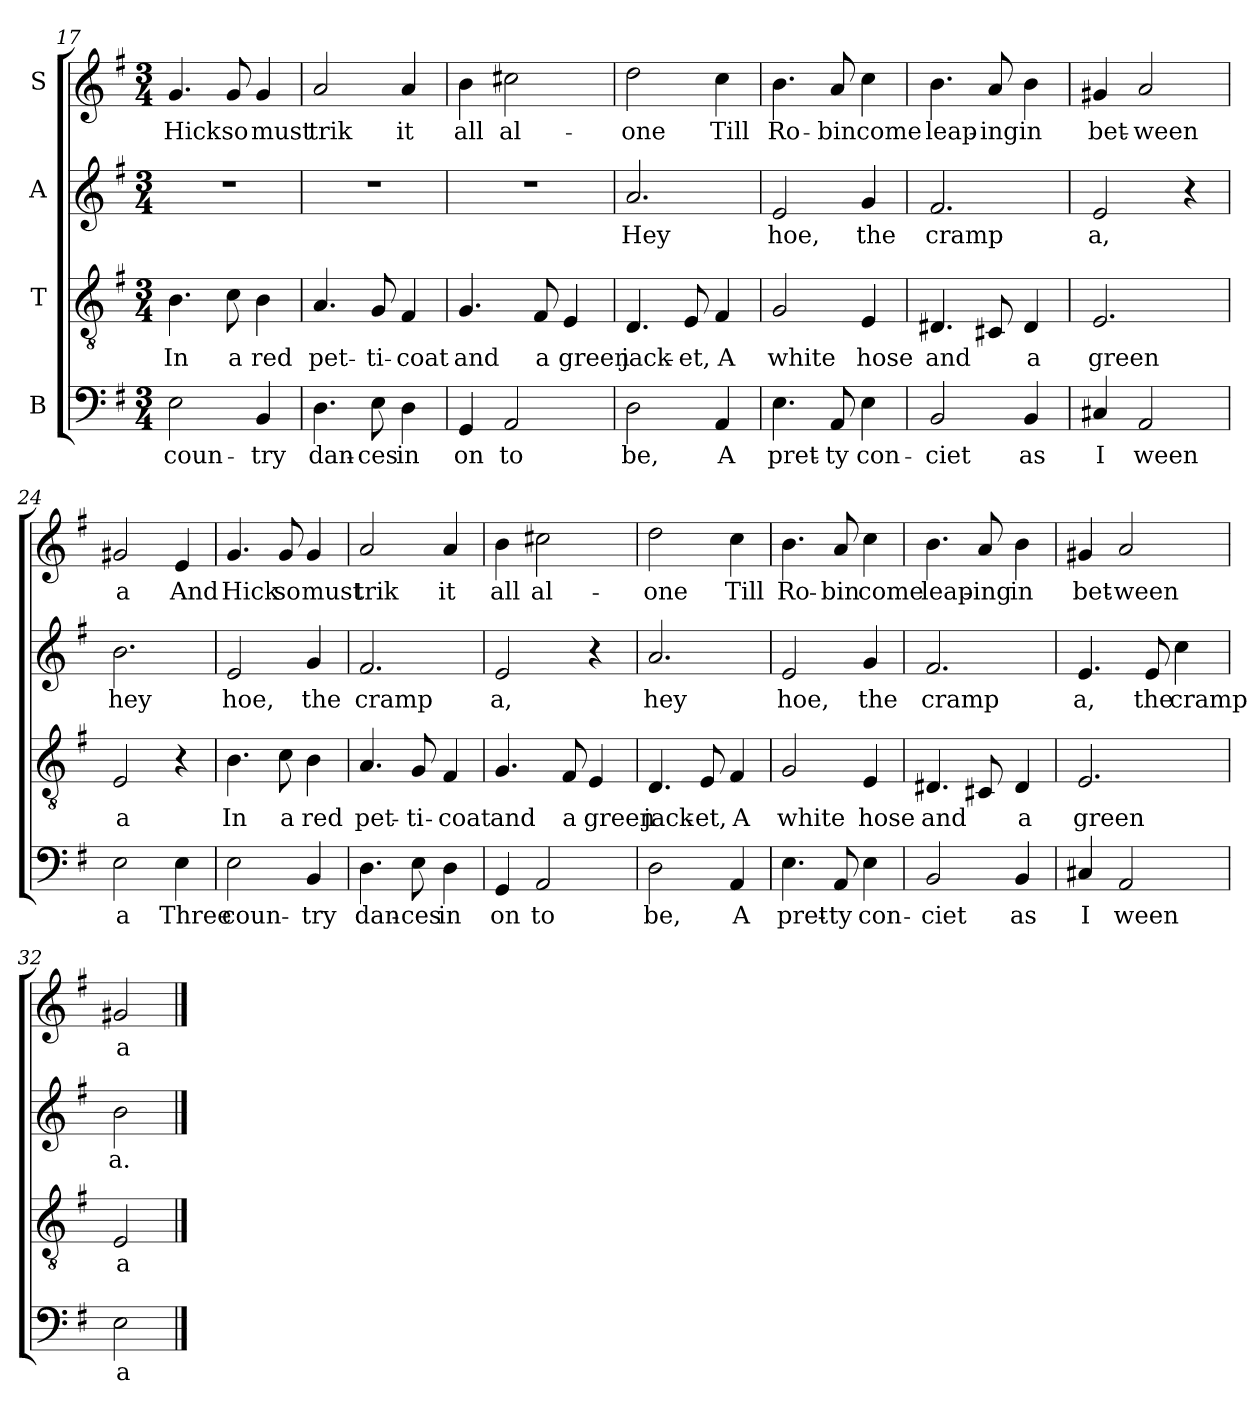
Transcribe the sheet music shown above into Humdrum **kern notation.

**kern	**text	**kern	**text	**kern	**text	**kern	**text
*part4	*part4	*part3	*part3	*part2	*part2	*part1	*part1
*staff4	*staff4	*staff3	*staff3	*staff2	*staff2	*staff1	*staff1
*I"B	*	*I"T	*	*I"A	*	*I"S	*
!!LO:PB:g=z
*clefF4	*	*clefGv2	*	*clefG2	*	*clefG2	*
*k[f#]	*	*k[f#]	*	*k[f#]	*	*k[f#]	*
*G:	*	*G:	*	*G:	*	*G:	*
*M3/4	*	*M3/4	*	*M3/4	*	*M3/4	*
=17	=17	=17	=17	=17	=17	=17	=17
2E\	coun-	4.B\	In	2.r	.	4.g/	Hick
.	.	8c\	a	.	.	8g/	so
4BB/	-try	4B\	red	.	.	4g/	must
=18	=18	=18	=18	=18	=18	=18	=18
4.D\	dan-	4.A/	pet-	2.r	.	2a/	trik
8E\	-ces	8G/	-ti-	.	.	.	.
4D\	in	4F#/	-coat	.	.	4a/	it
=19	=19	=19	=19	=19	=19	=19	=19
4GG/	on	4.G/	and	2.r	.	4b\	all
2AA/	to	.	.	.	.	2cc#X\	al-
.	.	8F#/	a	.	.	.	.
.	.	4E/	green	.	.	.	.
=20	=20	=20	=20	=20	=20	=20	=20
2D\	be,	4.D/	jack-	2.a/	Hey	2dd\	-one
.	.	8E/	-et,	.	.	.	.
4AA/	A	4F#/	A	.	.	4cc\	Till
=21	=21	=21	=21	=21	=21	=21	=21
4.E\	pret-	2G/	white	2e/	hoe,	4.b\	Ro-
8AA/	-ty	.	.	.	.	8a/	-bin
4E\	con-	4E/	hose	4g/	the	4cc\	come
!!LO:LB:g=z
=22	=22	=22	=22	=22	=22	=22	=22
2BB/	-ciet	4.D#X/	and	2.f#/	cramp	4.b\	leap-
.	.	8C#X/	.	.	.	8a/	-ing
4BB/	as	4D#/	a	.	.	4b\	in
=23	=23	=23	=23	=23	=23	=23	=23
4C#X/	I	2.E/	green	2e/	a,	4g#X/	bet-
2AA/	ween	.	.	.	.	2a/	-ween
.	.	.	.	4r	.	.	.
=24	=24	=24	=24	=24	=24	=24	=24
2E\	a	2E/	a	2.b\	hey	2g#X/	a
4E\	Three	4r	.	.	.	4e/	And
=25	=25	=25	=25	=25	=25	=25	=25
2E\	coun-	4.B\	In	2e/	hoe,	4.g/	Hick
.	.	8c\	a	.	.	8g/	so
4BB/	-try	4B\	red	4g/	the	4g/	must
=26	=26	=26	=26	=26	=26	=26	=26
4.D\	dan-	4.A/	pet-	2.f#/	cramp	2a/	trik
8E\	-ces	8G/	-ti-	.	.	.	.
4D\	in	4F#/	-coat	.	.	4a/	it
!!LO:LB:g=z
=27	=27	=27	=27	=27	=27	=27	=27
4GG/	on	4.G/	and	2e/	a,	4b\	all
2AA/	to	.	.	.	.	2cc#X\	al-
.	.	8F#/	a	.	.	.	.
.	.	4E/	green	4r	.	.	.
=28	=28	=28	=28	=28	=28	=28	=28
2D\	be,	4.D/	jack-	2.a/	hey	2dd\	-one
.	.	8E/	-et,	.	.	.	.
4AA/	A	4F#/	A	.	.	4cc\	Till
=29	=29	=29	=29	=29	=29	=29	=29
4.E\	pret-	2G/	white	2e/	hoe,	4.b\	Ro-
8AA/	-ty	.	.	.	.	8a/	-bin
4E\	con-	4E/	hose	4g/	the	4cc\	come
=30	=30	=30	=30	=30	=30	=30	=30
2BB/	-ciet	4.D#X/	and	2.f#/	cramp	4.b\	leap-
.	.	8C#X/	.	.	.	8a/	-ing
4BB/	as	4D#/	a	.	.	4b\	in
=31	=31	=31	=31	=31	=31	=31	=31
4C#X/	I	2.E/	green	4.e/	a,	4g#X/	bet-
2AA/	ween	.	.	.	.	2a/	-ween
.	.	.	.	8e/	the	.	.
.	.	.	.	4cc\	cramp	.	.
=32	=32	=32	=32	=32	=32	=32	=32
2E\	a	2E/	a	2b\	a.	2g#X/	a
==	==	==	==	==	==	==	==
*-	*-	*-	*-	*-	*-	*-	*-
